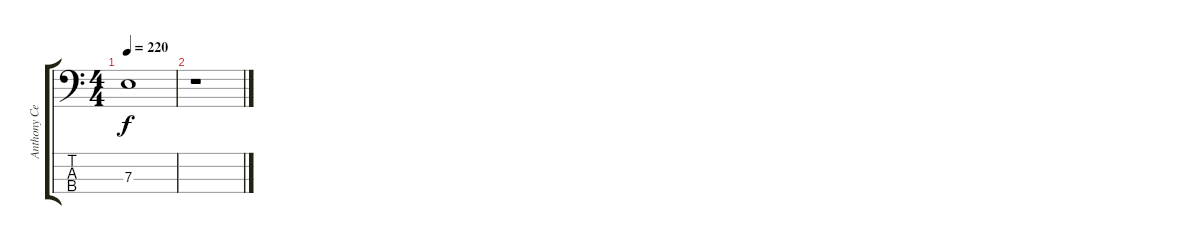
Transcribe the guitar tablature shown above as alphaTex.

\track ("Anthony Celestino (Bass)" "Anthony Ce") {instrument electricbasspick}
\staff {score tabs}
\tuning (G2 D2 A1 E1) {hide}
\ts (4 4)
\tempo 220
\clef f4
\ks c
7.3{t}.1{dy f} |
r.1
